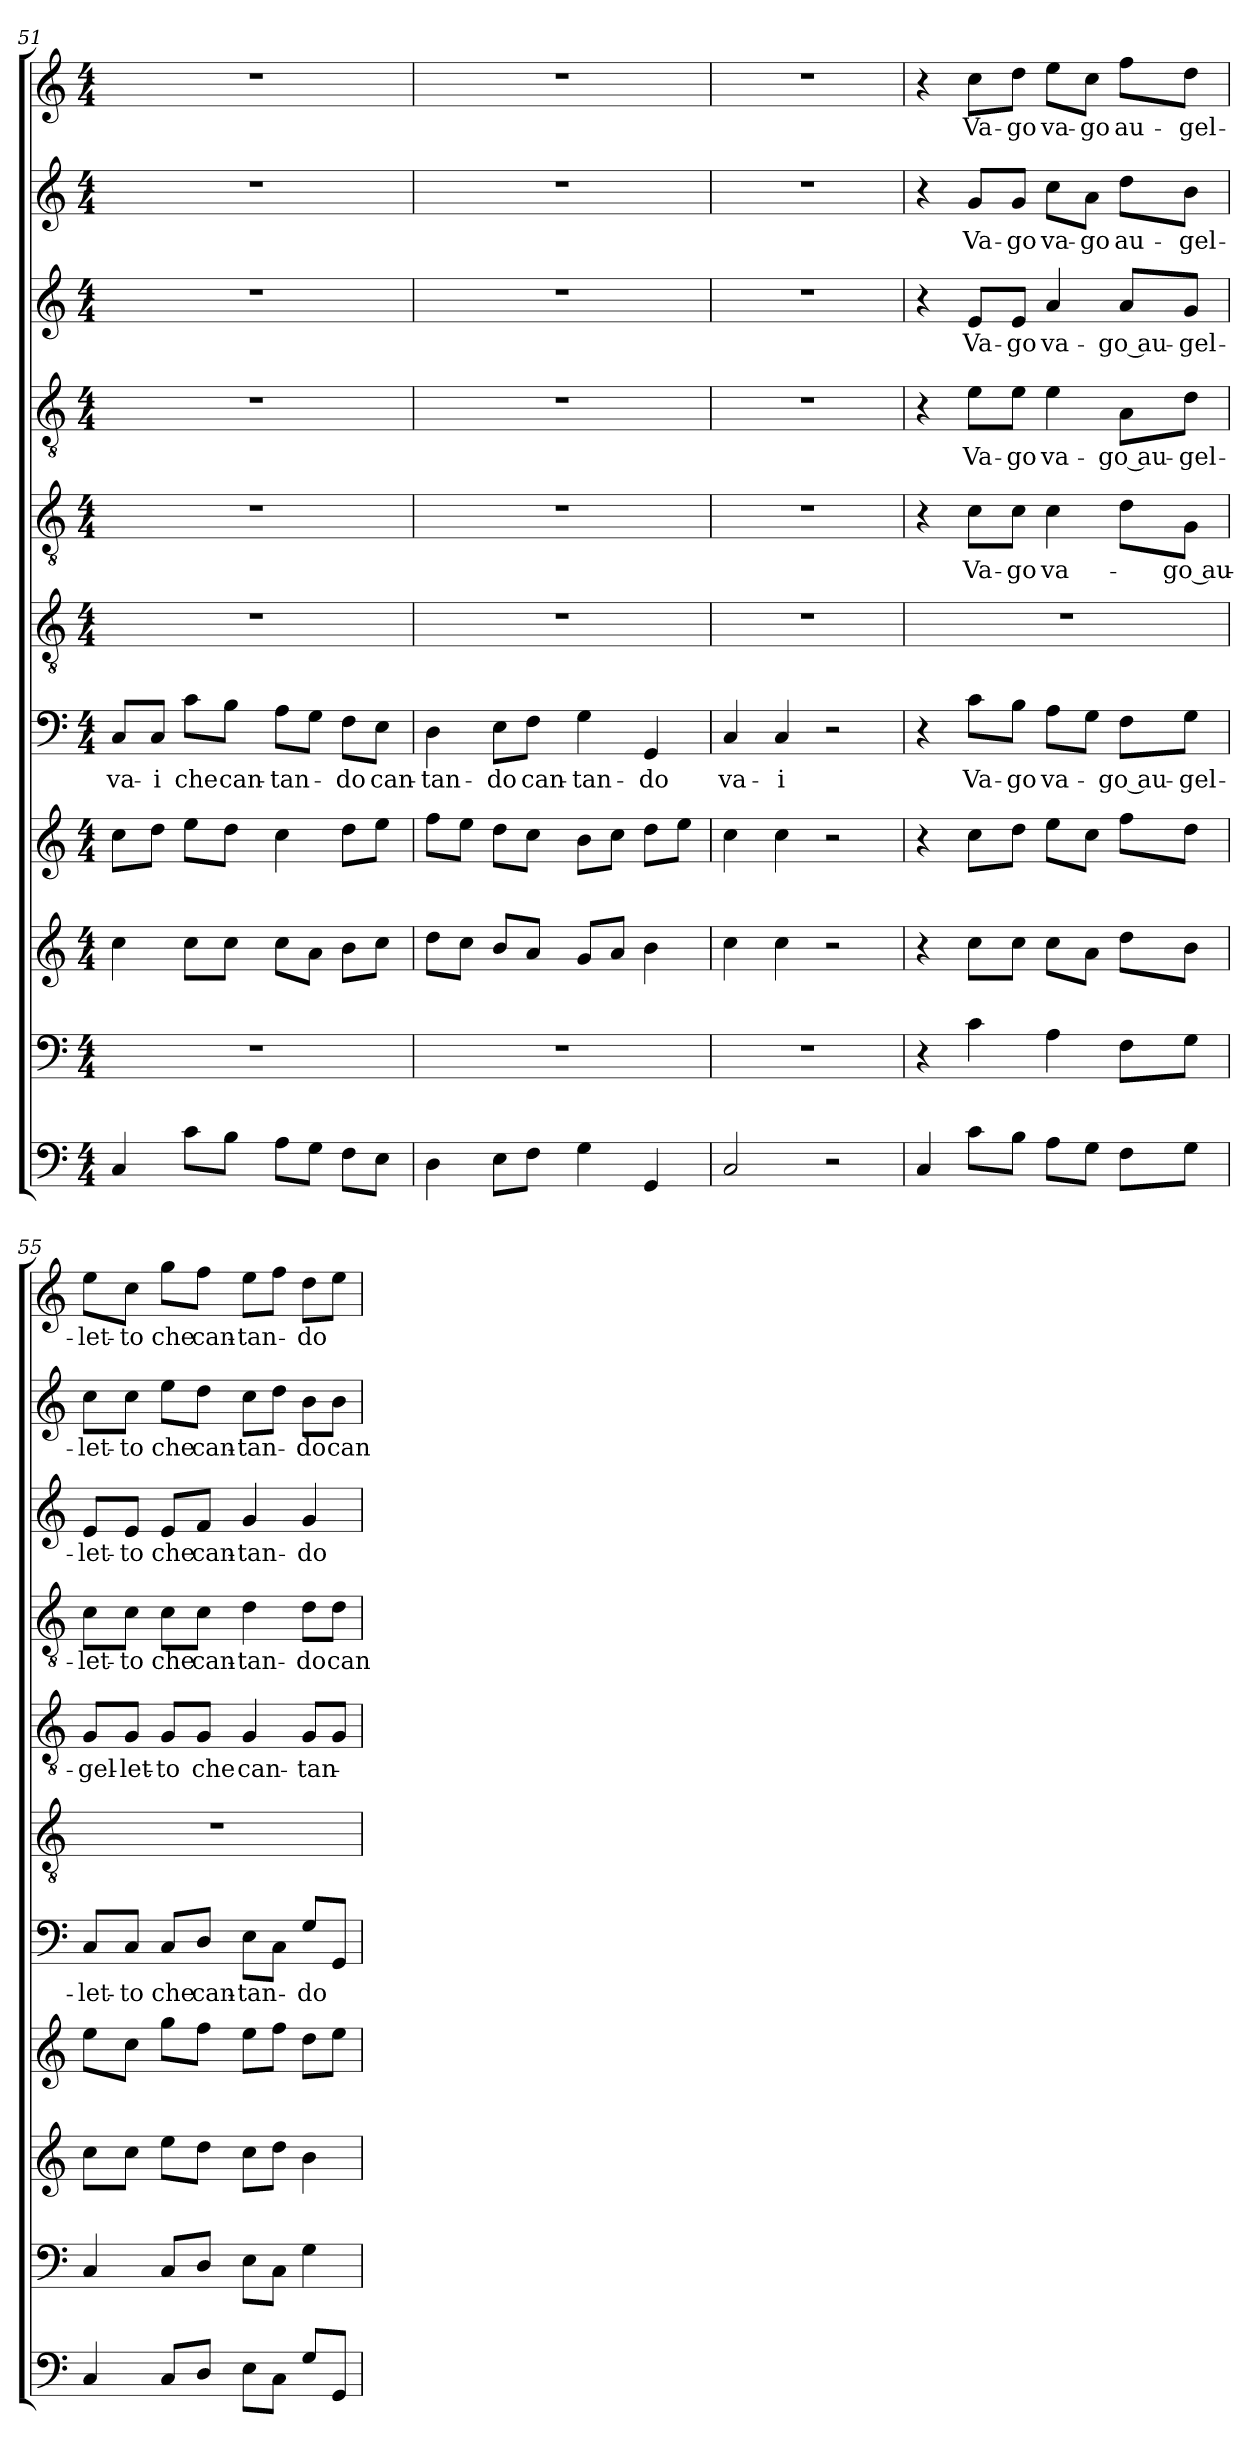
**kern	**kern	**kern	**kern	**kern	**text	**kern	**kern	**text	**kern	**text	**kern	**text	**kern	**text	**kern	**text
*part11	*part10	*part9	*part8	*part7	*part7	*part6	*part5	*part5	*part4	*part4	*part3	*part3	*part2	*part2	*part1	*part1
*staff11	*staff10	*staff9	*staff8	*staff7	*staff7	*staff6	*staff5	*staff5	*staff4	*staff4	*staff3	*staff3	*staff2	*staff2	*staff1	*staff1
!!LO:PB:g=z
*clefF4	*clefF4	*clefG2	*clefG2	*clefF4	*	*clefGv2	*clefGv2	*	*clefGv2	*	*clefG2	*	*clefG2	*	*clefG2	*
*k[]	*k[]	*k[]	*k[]	*k[]	*	*k[]	*k[]	*	*k[]	*	*k[]	*	*k[]	*	*k[]	*
*C:	*C:	*C:	*C:	*C:	*	*C:	*C:	*	*C:	*	*C:	*	*C:	*	*C:	*
*M4/4	*M4/4	*M4/4	*M4/4	*M4/4	*	*M4/4	*M4/4	*	*M4/4	*	*M4/4	*	*M4/4	*	*M4/4	*
=51	=51	=51	=51	=51	=51	=51	=51	=51	=51	=51	=51	=51	=51	=51	=51	=51
!	!	!	!	!	!LO:LY:b	!	!	!	!	!	!	!	!	!	!	!
4C/	1r	4cc\	8cc\L	8C/L	va-	1r	1r	.	1r	.	1r	.	1r	.	1r	.
!	!	!	!	!	!LO:LY:b	!	!	!	!	!	!	!	!	!	!	!
.	.	.	8dd\J	8C/J	-i	.	.	.	.	.	.	.	.	.	.	.
!	!	!	!	!	!LO:LY:b	!	!	!	!	!	!	!	!	!	!	!
8c\L	.	8cc\L	8ee\L	8c\L	che	.	.	.	.	.	.	.	.	.	.	.
!	!	!	!	!	!LO:LY:b	!	!	!	!	!	!	!	!	!	!	!
8B\J	.	8cc\J	8dd\J	8B\J	can-	.	.	.	.	.	.	.	.	.	.	.
!	!	!	!	!	!LO:LY:b	!	!	!	!	!	!	!	!	!	!	!
8A\L	.	8cc\L	4cc\	8A\L	-tan-	.	.	.	.	.	.	.	.	.	.	.
8G\J	.	8a\J	.	8G\J	.	.	.	.	.	.	.	.	.	.	.	.
!	!	!	!	!	!LO:LY:b	!	!	!	!	!	!	!	!	!	!	!
8F\L	.	8b\L	8dd\L	8F\L	-do	.	.	.	.	.	.	.	.	.	.	.
!	!	!	!	!	!LO:LY:b	!	!	!	!	!	!	!	!	!	!	!
8E\J	.	8cc\J	8ee\J	8E\J	can-	.	.	.	.	.	.	.	.	.	.	.
=52	=52	=52	=52	=52	=52	=52	=52	=52	=52	=52	=52	=52	=52	=52	=52	=52
!	!	!	!	!	!LO:LY:b	!	!	!	!	!	!	!	!	!	!	!
4D\	1r	8dd\L	8ff\L	4D\	-tan-	1r	1r	.	1r	.	1r	.	1r	.	1r	.
.	.	8cc\J	8ee\J	.	.	.	.	.	.	.	.	.	.	.	.	.
!	!	!	!	!	!LO:LY:b	!	!	!	!	!	!	!	!	!	!	!
8E\L	.	8b/L	8dd\L	8E\L	-do	.	.	.	.	.	.	.	.	.	.	.
!	!	!	!	!	!LO:LY:b	!	!	!	!	!	!	!	!	!	!	!
8F\J	.	8a/J	8cc\J	8F\J	can-	.	.	.	.	.	.	.	.	.	.	.
!	!	!	!	!	!LO:LY:b	!	!	!	!	!	!	!	!	!	!	!
4G\	.	8g/L	8b\L	4G\	-tan-	.	.	.	.	.	.	.	.	.	.	.
.	.	8a/J	8cc\J	.	.	.	.	.	.	.	.	.	.	.	.	.
!	!	!	!	!	!LO:LY:b	!	!	!	!	!	!	!	!	!	!	!
4GG/	.	4b\	8dd\L	4GG/	-do	.	.	.	.	.	.	.	.	.	.	.
.	.	.	8ee\J	.	.	.	.	.	.	.	.	.	.	.	.	.
=53	=53	=53	=53	=53	=53	=53	=53	=53	=53	=53	=53	=53	=53	=53	=53	=53
!	!	!	!	!	!LO:LY:b	!	!	!	!	!	!	!	!	!	!	!
2C/	1r	4cc\	4cc\	4C/	va-	1r	1r	.	1r	.	1r	.	1r	.	1r	.
!	!	!	!	!	!LO:LY:b	!	!	!	!	!	!	!	!	!	!	!
.	.	4cc\	4cc\	4C/	-i	.	.	.	.	.	.	.	.	.	.	.
2r	.	2r	2r	2r	.	.	.	.	.	.	.	.	.	.	.	.
=54	=54	=54	=54	=54	=54	=54	=54	=54	=54	=54	=54	=54	=54	=54	=54	=54
4C/	4r	4r	4r	4r	.	1r	4r	.	4r	.	4r	.	4r	.	4r	.
!	!	!	!	!	!LO:LY:b	!	!	!LO:LY:b	!	!LO:LY:b	!	!LO:LY:b	!	!LO:LY:b	!	!LO:LY:b
8c\L	4c\	8cc\L	8cc\L	8c\L	Va-	.	8c\L	Va-	8e\L	Va-	8e/L	Va-	8g/L	Va-	8cc\L	Va-
!	!	!	!	!	!LO:LY:b	!	!	!LO:LY:b	!	!LO:LY:b	!	!LO:LY:b	!	!LO:LY:b	!	!LO:LY:b
8B\J	.	8cc\J	8dd\J	8B\J	-go	.	8c\J	-go	8e\J	-go	8e/J	-go	8g/J	-go	8dd\J	-go
!	!	!	!	!	!LO:LY:b	!	!	!LO:LY:b	!	!LO:LY:b	!	!LO:LY:b	!	!LO:LY:b	!	!LO:LY:b
8A\L	4A\	8cc\L	8ee\L	8A\L	va-	.	4c\	va-	4e\	va-	4a/	va-	8cc\L	va-	8ee\L	va-
!	!	!	!	!	!	!	!	!	!	!	!	!	!	!LO:LY:b	!	!LO:LY:b
8G\J	.	8a\J	8cc\J	8G\J	.	.	.	.	.	.	.	.	8a\J	-go	8cc\J	-go
!	!	!	!	!	!LO:LY:b	!	!	!	!	!LO:LY:b	!	!LO:LY:b	!	!LO:LY:b	!	!LO:LY:b
8F\L	8F\L	8dd\L	8ff\L	8F\L	-go au-	.	8d\L	.	8A\L	-go au-	8a/L	-go au-	8dd\L	au-	8ff\L	au-
!	!	!	!	!	!LO:LY:b	!	!	!LO:LY:b	!	!LO:LY:b	!	!LO:LY:b	!	!LO:LY:b	!	!LO:LY:b
8G\J	8G\J	8b\J	8dd\J	8G\J	-gel-	.	8G\J	-go au-	8d\J	-gel-	8g/J	-gel-	8b\J	-gel-	8dd\J	-gel-
!!LO:PB:g=z
=55	=55	=55	=55	=55	=55	=55	=55	=55	=55	=55	=55	=55	=55	=55	=55	=55
!	!	!	!	!	!LO:LY:b	!	!	!LO:LY:b	!	!LO:LY:b	!	!LO:LY:b	!	!LO:LY:b	!	!LO:LY:b
4C/	4C/	8cc\L	8ee\L	8C/L	-let-	1r	8G/L	-gel-	8c\L	-let-	8e/L	-let-	8cc\L	-let-	8ee\L	-let-
!	!	!	!	!	!LO:LY:b	!	!	!LO:LY:b	!	!LO:LY:b	!	!LO:LY:b	!	!LO:LY:b	!	!LO:LY:b
.	.	8cc\J	8cc\J	8C/J	-to	.	8G/J	-let-	8c\J	-to	8e/J	-to	8cc\J	-to	8cc\J	-to
!	!	!	!	!	!LO:LY:b	!	!	!LO:LY:b	!	!LO:LY:b	!	!LO:LY:b	!	!LO:LY:b	!	!LO:LY:b
8C/L	8C/L	8ee\L	8gg\L	8C/L	che	.	8G/L	-to	8c\L	che	8e/L	che	8ee\L	che	8gg\L	che
!	!	!	!	!	!LO:LY:b	!	!	!LO:LY:b	!	!LO:LY:b	!	!LO:LY:b	!	!LO:LY:b	!	!LO:LY:b
8D/J	8D/J	8dd\J	8ff\J	8D/J	can-	.	8G/J	che	8c\J	can-	8f/J	can-	8dd\J	can-	8ff\J	can-
!	!	!	!	!	!LO:LY:b	!	!	!LO:LY:b	!	!LO:LY:b	!	!LO:LY:b	!	!LO:LY:b	!	!LO:LY:b
8E\L	8E\L	8cc\L	8ee\L	8E\L	-tan-	.	4G/	can-	4d\	-tan-	4g/	-tan-	8cc\L	-tan-	8ee\L	-tan-
8C\J	8C\J	8dd\J	8ff\J	8C\J	.	.	.	.	.	.	.	.	8dd\J	.	8ff\J	.
!	!	!	!	!	!LO:LY:b	!	!	!LO:LY:b	!	!LO:LY:b	!	!LO:LY:b	!	!LO:LY:b	!	!LO:LY:b
8G/L	4G\	4b\	8dd\L	8G/L	-do	.	8G/L	-tan-	8d\L	-do	4g/	-do	8b\L	-do	8dd\L	-do
!	!	!	!	!	!	!	!	!	!	!LO:LY:b	!	!	!	!LO:LY:b	!	!
8GG/J	.	.	8ee\J	8GG/J	.	.	8G/J	.	8d\J	can-	.	.	8b\J	can-	8ee\J	.
=	=	=	=	=	=	=	=	=	=	=	=	=	=	=	=	=
*-	*-	*-	*-	*-	*-	*-	*-	*-	*-	*-	*-	*-	*-	*-	*-	*-
